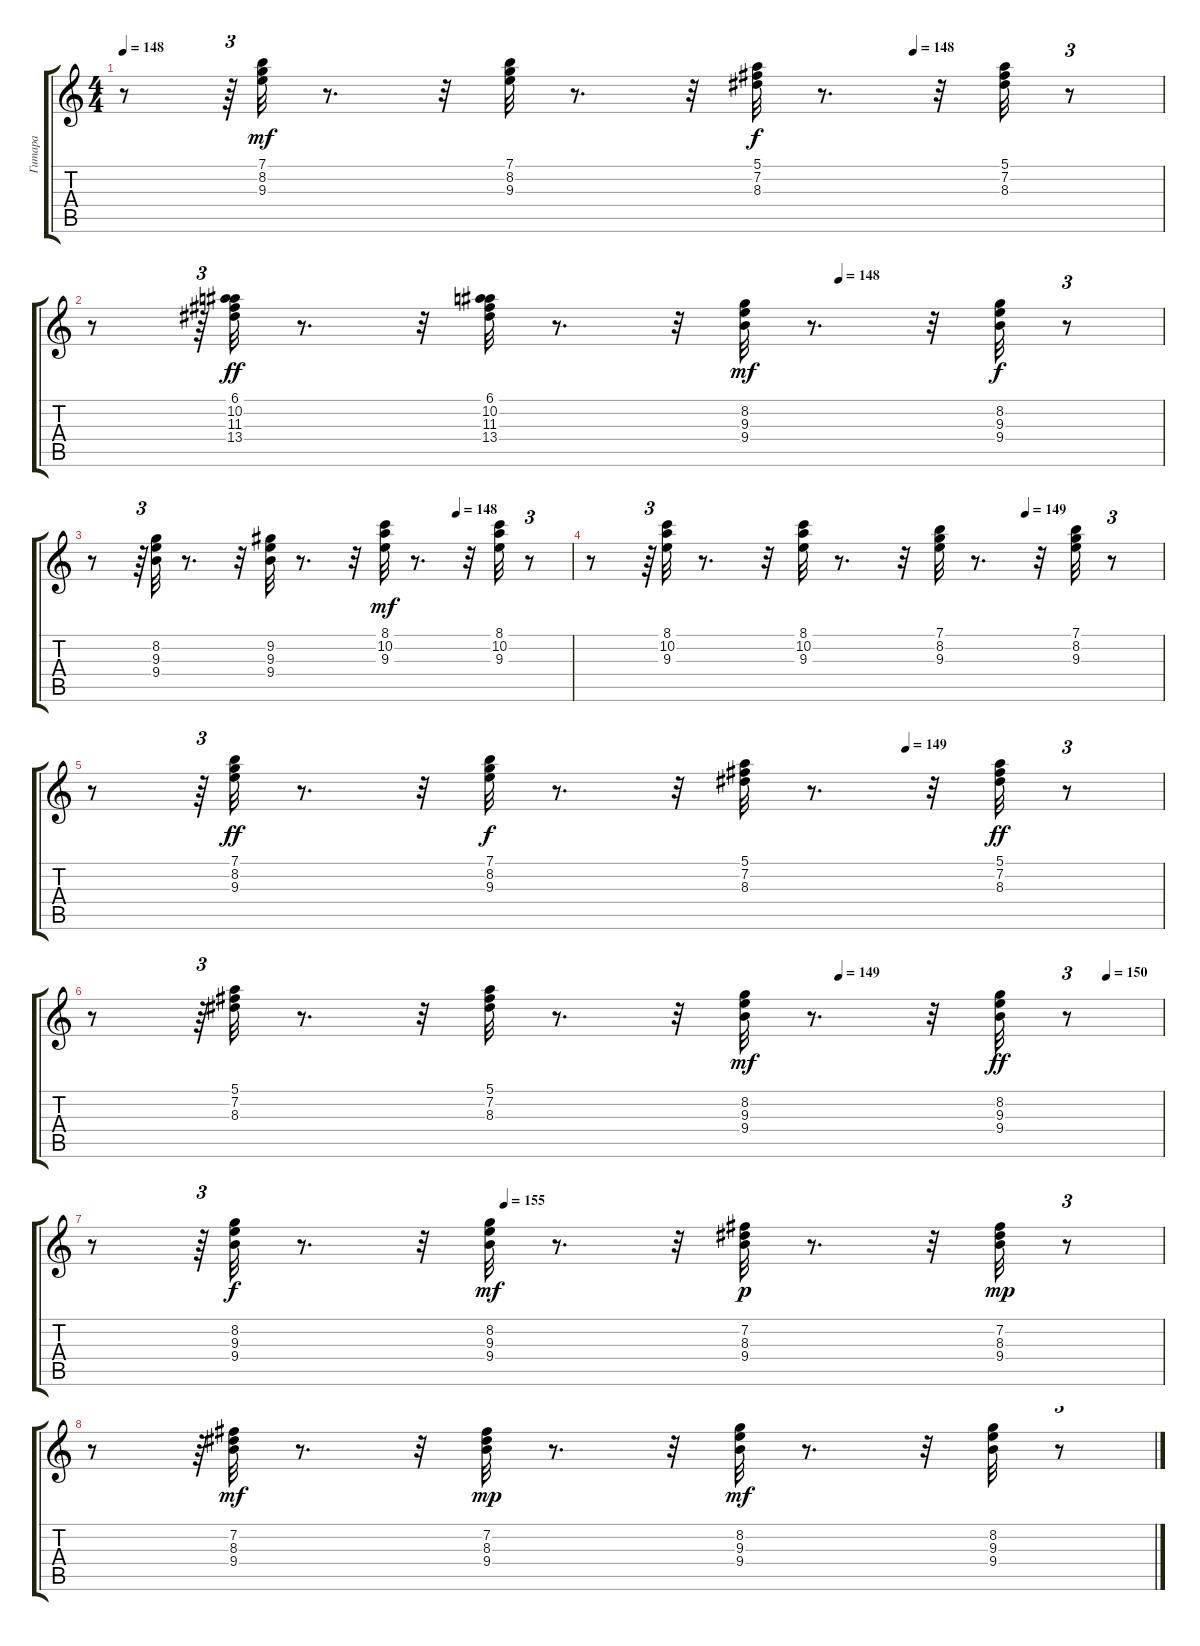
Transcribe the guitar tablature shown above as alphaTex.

\track ("Гитара" "Гитара") {instrument electricguitarclean}
\staff {score tabs}
\tuning (E4 B3 G3 D3 A2 E2) {hide}
\ts (4 4)
\tempo 148
\tempo (148 0.7604166666666666)
\clef g2
\ks c
r.8{dy mf} r.64{tu (3 2)} (7.1 8.2 9.3).32 r.8{d} r.32 (7.1 8.2 9.3).32 r.8{d} r.32 (5.1 7.2 8.3).32{dy f} r.8{d} r.32 (5.1 7.2 8.3).32 r.8{tu (3 2)} |
\tempo (148 0.6979166666666666)
r.8 r.64{tu (3 2)} (6.1 10.2 11.3 13.4).32{dy ff} r.8{d} r.32 (6.1 10.2 11.3 13.4).32 r.8{d} r.32 (8.2 9.3 9.4).32{dy mf} r.8{d} r.32 (8.2 9.3 9.4).32{dy f} r.8{tu (3 2)} |
\tempo (148 0.7604166666666666)
r.8 r.64{tu (3 2)} (8.2 9.3 9.4).32 r.8{d} r.32 (9.2 9.3 9.4).32 r.8{d} r.32 (8.1 10.2 9.3).32{dy mf} r.8{d} r.32 (8.1 10.2 9.3).32 r.8{tu (3 2)} |
\tempo (149 0.7604166666666666)
r.8 r.64{tu (3 2)} (8.1 10.2 9.3).32 r.8{d} r.32 (8.1 10.2 9.3).32 r.8{d} r.32 (7.1 8.2 9.3).32 r.8{d} r.32 (7.1 8.2 9.3).32 r.8{tu (3 2)} |
\tempo (149 0.7604166666666666)
r.8 r.64{tu (3 2)} (7.1 8.2 9.3).32{dy ff} r.8{d} r.32 (7.1 8.2 9.3).32{dy f} r.8{d} r.32 (5.1 7.2 8.3).32 r.8{d} r.32 (5.1 7.2 8.3).32{dy ff} r.8{tu (3 2)} |
\tempo (149 0.6979166666666666)
\tempo (150 0.9479166666666666)
r.8 r.64{tu (3 2)} (5.1 7.2 8.3).32 r.8{d} r.32 (5.1 7.2 8.3).32 r.8{d} r.32 (8.2 9.3 9.4).32{dy mf} r.8{d} r.32 (8.2 9.3 9.4).32{dy ff} r.8{tu (3 2)} |
\tempo (155 0.3854166666666667)
r.8 r.64{tu (3 2)} (8.2 9.3 9.4).32{dy f} r.8{d} r.32 (8.2 9.3 9.4).32{dy mf} r.8{d} r.32 (7.2 8.3 9.4).32{dy p} r.8{d} r.32 (7.2 8.3 9.4).32{dy mp} r.8{tu (3 2)} |
r.8 r.64{tu (3 2)} (7.2 8.3 9.4).32{dy mf} r.8{d} r.32 (7.2 8.3 9.4).32{dy mp} r.8{d} r.32 (8.2 9.3 9.4).32{dy mf} r.8{d} r.32 (8.2 9.3 9.4).32 r.8{tu (3 2)}
